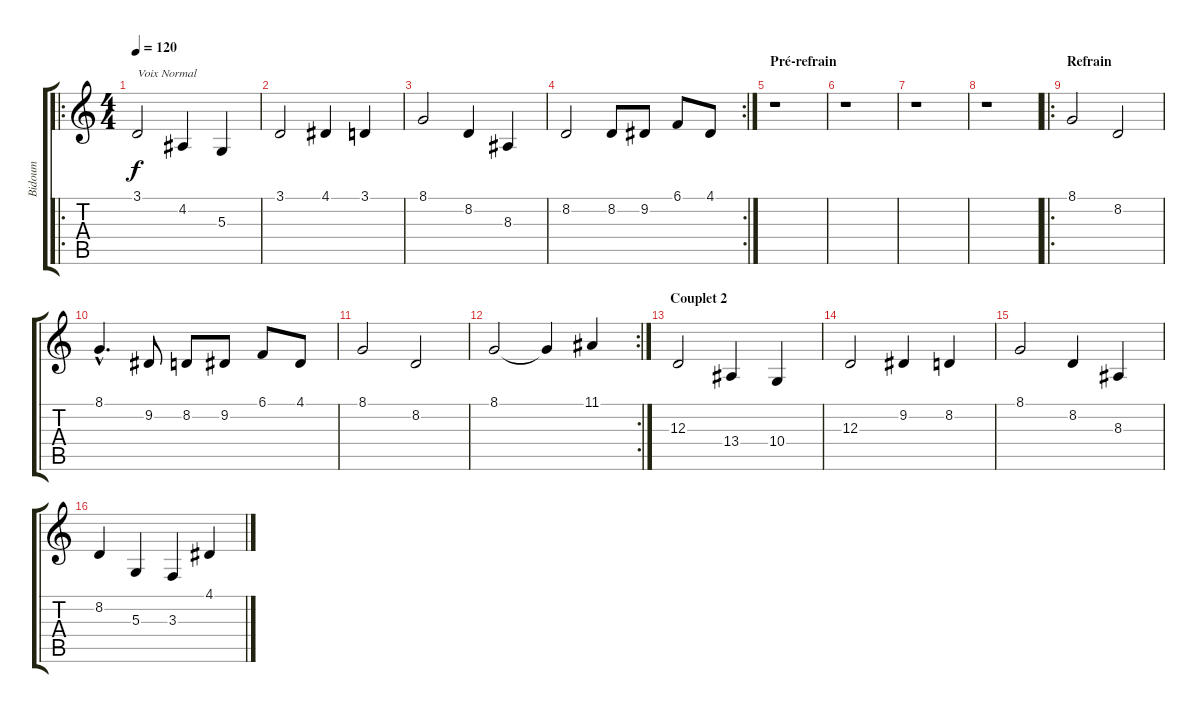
\track ("Bidoum" "Bidoum") {instrument cello}
\staff {score tabs}
\tuning (B3 Gb3 D3 A2 E2 B1) {hide}
\ro
\ts (4 4)
\tempo 120
\clef g2
\ks c
3.1.2{txt "Voix Normal" dy f} 4.2.4 5.3.4 |
3.1.2 4.1.4 3.1.4 |
8.1.2 8.2.4 8.3.4 |
\rc 2
8.2.2 8.2.8 9.2.8 6.1.8 4.1.8 |
\section ("" "Pré-refrain")
r.1 |
r.1 |
r.1 |
r.1 |
\ro
\section ("" "Refrain")
8.1.2 8.2.2 |
8.1{hac}.4{d} 9.2.8 8.2.8 9.2.8 6.1.8 4.1.8 |
8.1.2 8.2.2 |
\rc 2
8.1.2 8.1{t}.4 11.1.4 |
\section ("" "Couplet 2")
12.3.2 13.4.4 10.4.4 |
12.3.2 9.2.4 8.2.4 |
8.1.2 8.2.4 8.3.4 |
8.2.4 5.3.4 3.3.4 4.1.4
